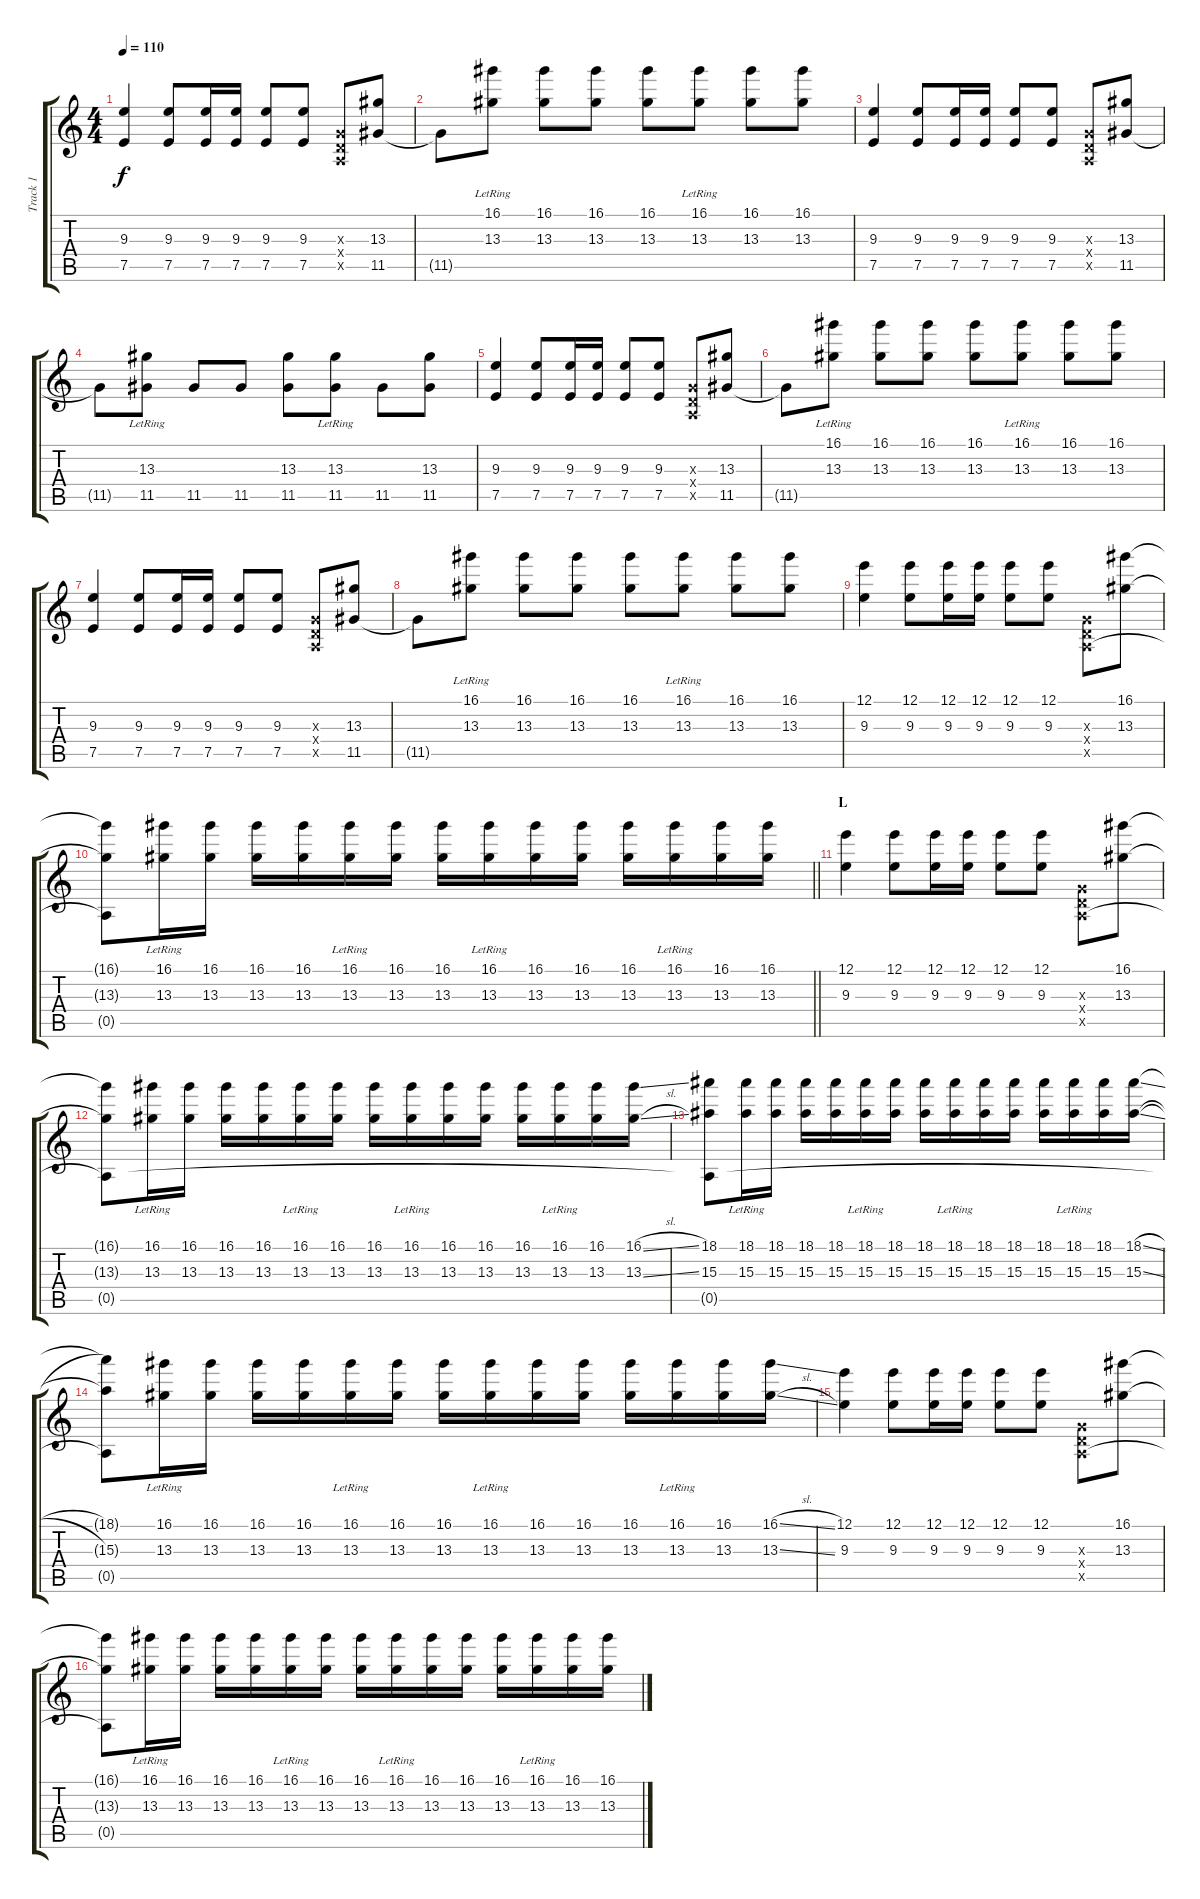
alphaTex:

\track ("Track 1" "Track 1") {instrument electricguitarclean}
\staff {score tabs}
\tuning (E4 B3 G3 D3 A2 E2) {hide}
\ts (4 4)
\tempo 110
\clef g2
\ks c
(9.3 7.5).4{dy f} (9.3 7.5).8 (9.3 7.5).16 (9.3 7.5).16 (9.3 7.5).8 (9.3 7.5).8 (0.3{x} 0.4{x} 0.5{x}).8 (13.3 11.5).8 |
11.5{t}.8 (16.1 13.3{lr}).8 (16.1 13.3).8 (16.1 13.3).8 (16.1 13.3).8 (16.1 13.3{lr}).8 (16.1 13.3).8 (16.1 13.3).8 |
(9.3 7.5).4 (9.3 7.5).8 (9.3 7.5).16 (9.3 7.5).16 (9.3 7.5).8 (9.3 7.5).8 (0.3{x} 0.4{x} 0.5{x}).8 (13.3 11.5).8 |
11.5{t}.8 (13.3{lr} 11.5).8 11.5.8 11.5.8 (13.3 11.5).8 (13.3{lr} 11.5).8 11.5.8 (13.3 11.5).8 |
(9.3 7.5).4 (9.3 7.5).8 (9.3 7.5).16 (9.3 7.5).16 (9.3 7.5).8 (9.3 7.5).8 (0.3{x} 0.4{x} 0.5{x}).8 (13.3 11.5).8 |
11.5{t}.8 (16.1 13.3{lr}).8 (16.1 13.3).8 (16.1 13.3).8 (16.1 13.3).8 (16.1 13.3{lr}).8 (16.1 13.3).8 (16.1 13.3).8 |
(9.3 7.5).4 (9.3 7.5).8 (9.3 7.5).16 (9.3 7.5).16 (9.3 7.5).8 (9.3 7.5).8 (0.3{x} 0.4{x} 0.5{x}).8 (13.3 11.5).8 |
11.5{t}.8 (16.1 13.3{lr}).8 (16.1 13.3).8 (16.1 13.3).8 (16.1 13.3).8 (16.1 13.3{lr}).8 (16.1 13.3).8 (16.1 13.3).8 |
(12.1 9.3).4 (12.1 9.3).8 (12.1 9.3).16 (12.1 9.3).16 (12.1 9.3).8 (12.1 9.3).8 (0.3{x} 0.4{x} 0.5{x}).8 (16.1 13.3).8 |
\barLineRight lightlight
(16.1{t} 13.3{t} 0.5{t}).8 (16.1 13.3{lr}).16 (16.1 13.3).16 (16.1 13.3).16 (16.1 13.3).16 (16.1 13.3{lr}).16 (16.1 13.3).16 (16.1 13.3).16 (16.1 13.3{lr}).16 (16.1 13.3).16 (16.1 13.3).16 (16.1 13.3).16 (16.1 13.3{lr}).16 (16.1 13.3).16 (16.1 13.3).16 |
\section ("" "L")
(12.1 9.3).4 (12.1 9.3).8 (12.1 9.3).16 (12.1 9.3).16 (12.1 9.3).8 (12.1 9.3).8 (0.3{x} 0.4{x} 0.5{x}).8 (16.1 13.3).8 |
(16.1{t} 13.3{t} 0.5{t}).8 (16.1 13.3{lr}).16 (16.1 13.3).16 (16.1 13.3).16 (16.1 13.3).16 (16.1 13.3{lr}).16 (16.1 13.3).16 (16.1 13.3).16 (16.1 13.3{lr}).16 (16.1 13.3).16 (16.1 13.3).16 (16.1 13.3).16 (16.1 13.3{lr}).16 (16.1 13.3).16 (16.1{sl} 13.3{sl}).16 |
(18.1 15.3 0.5{t}).8 (18.1 15.3{lr}).16 (18.1 15.3).16 (18.1 15.3).16 (18.1 15.3).16 (18.1 15.3{lr}).16 (18.1 15.3).16 (18.1 15.3).16 (18.1 15.3{lr}).16 (18.1 15.3).16 (18.1 15.3).16 (18.1 15.3).16 (18.1 15.3{lr}).16 (18.1 15.3).16 (18.1{sl} 15.3{sl}).16 |
(18.1{t} 15.3{t} 0.5{t}).8 (16.1 13.3{lr}).16 (16.1 13.3).16 (16.1 13.3).16 (16.1 13.3).16 (16.1 13.3{lr}).16 (16.1 13.3).16 (16.1 13.3).16 (16.1 13.3{lr}).16 (16.1 13.3).16 (16.1 13.3).16 (16.1 13.3).16 (16.1 13.3{lr}).16 (16.1 13.3).16 (16.1{sl} 13.3{sl}).16 |
(12.1 9.3).4 (12.1 9.3).8 (12.1 9.3).16 (12.1 9.3).16 (12.1 9.3).8 (12.1 9.3).8 (0.3{x} 0.4{x} 0.5{x}).8 (16.1 13.3).8 |
(16.1{t} 13.3{t} 0.5{t}).8 (16.1 13.3{lr}).16 (16.1 13.3).16 (16.1 13.3).16 (16.1 13.3).16 (16.1 13.3{lr}).16 (16.1 13.3).16 (16.1 13.3).16 (16.1 13.3{lr}).16 (16.1 13.3).16 (16.1 13.3).16 (16.1 13.3).16 (16.1 13.3{lr}).16 (16.1 13.3).16 (16.1 13.3).16
